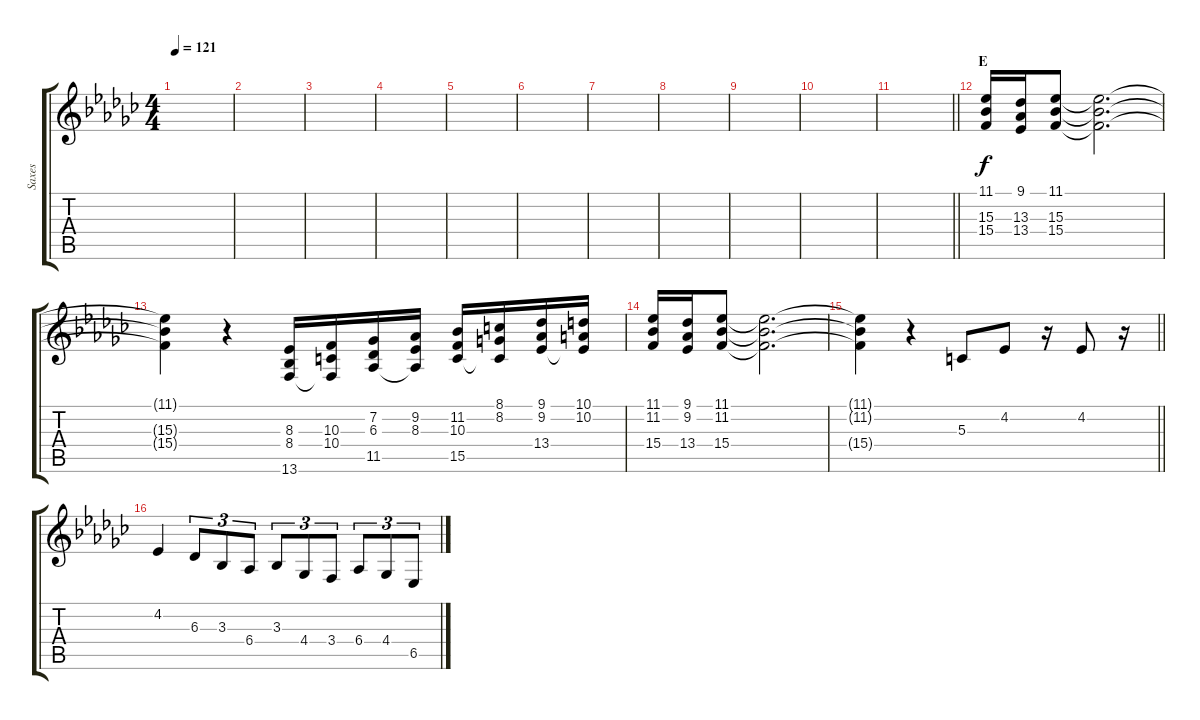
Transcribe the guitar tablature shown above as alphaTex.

\track ("Saxes" "Saxes") {instrument tenorsax}
\staff {score tabs}
\tuning (E4 B3 G3 D3 A2 E2) {hide}
\ts (4 4)
\tempo 121
\clef g2
\ks ebminor
|
|
|
|
|
|
|
|
|
|
\barLineRight lightlight
|
\section ("" "E")
(11.1 15.3 15.4).16{dy f} (9.1 13.3 13.4).16 (11.1 15.3 15.4).8 (11.1{t} 15.3{t} 15.4{t}).2{d} |
(11.1{t} 15.3{t} 15.4{t}).4 r.4 (8.3 8.4 13.6).16 (10.3 10.4 13.6{t}).16 (7.2 6.3 11.5).16 (9.2 8.3 11.5{t}).16 (11.2 10.3 15.5).16 (8.1 8.2 15.5{t}).16 (9.1 9.2 13.4).16 (10.1 10.2 13.4{t}).16 |
(11.1 11.2 15.4).16 (9.1 9.2 13.4).16 (11.1 11.2 15.4).8 (11.1{t} 11.2{t} 15.4{t}).2{d} |
\barLineRight lightlight
(11.1{t} 11.2{t} 15.4{t}).4 r.4 5.3.8 4.2.8 r.16 4.2.8 r.16 |
4.2.4 6.3.8{tu (3 2)} 3.3.8{tu (3 2)} 6.4.8{tu (3 2)} 3.3.8{tu (3 2)} 4.4.8{tu (3 2)} 3.4.8{tu (3 2)} 6.4.8{tu (3 2)} 4.4.8{tu (3 2)} 6.5.8{tu (3 2)}
